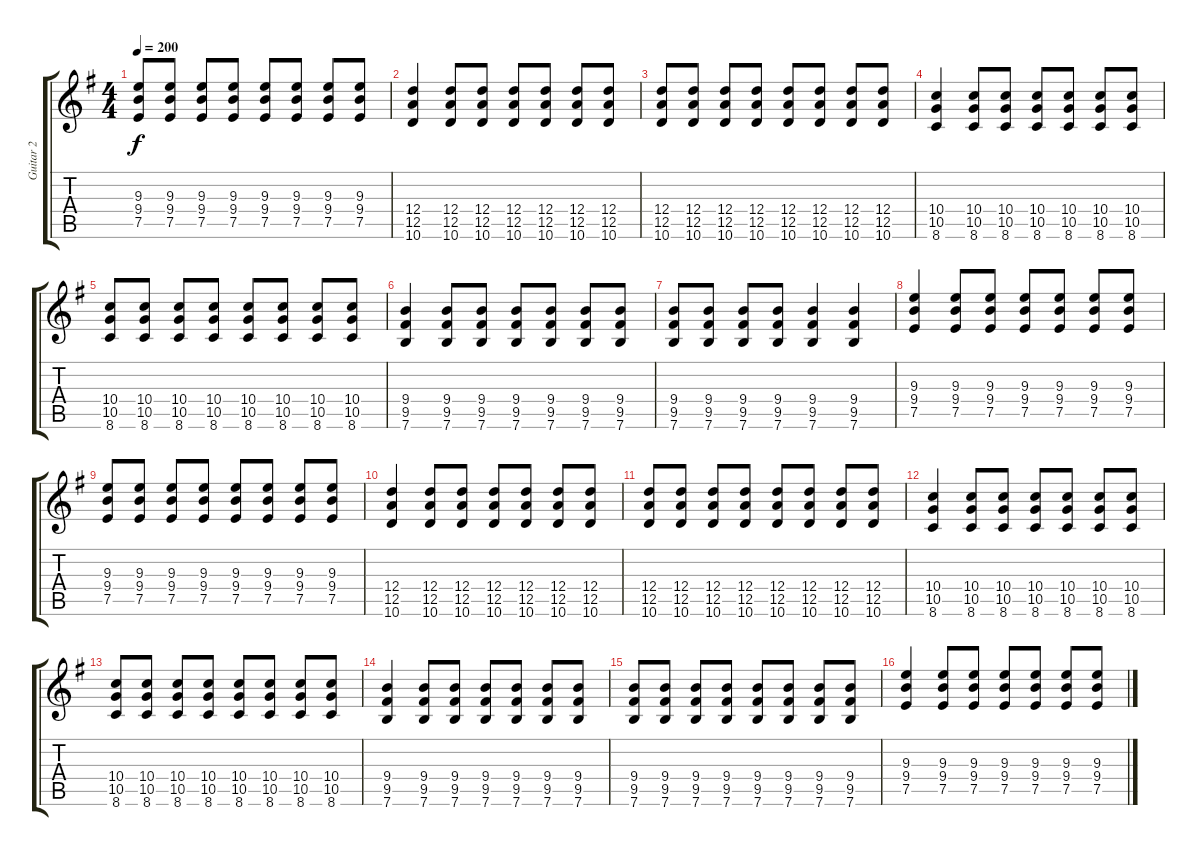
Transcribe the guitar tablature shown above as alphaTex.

\track ("Guitar 2" "Guitar 2") {instrument distortionguitar}
\staff {score tabs}
\tuning (E4 B3 G3 D3 A2 E2) {hide}
\ts (4 4)
\tempo 200
\clef g2
\ks eminor
(9.3 9.4 7.5).8{dy f} (9.3 9.4 7.5).8 (9.3 9.4 7.5).8 (9.3 9.4 7.5).8 (9.3 9.4 7.5).8 (9.3 9.4 7.5).8 (9.3 9.4 7.5).8 (9.3 9.4 7.5).8 |
(12.4 12.5 10.6).4 (12.4 12.5 10.6).8 (12.4 12.5 10.6).8 (12.4 12.5 10.6).8 (12.4 12.5 10.6).8 (12.4 12.5 10.6).8 (12.4 12.5 10.6).8 |
(12.4 12.5 10.6).8 (12.4 12.5 10.6).8 (12.4 12.5 10.6).8 (12.4 12.5 10.6).8 (12.4 12.5 10.6).8 (12.4 12.5 10.6).8 (12.4 12.5 10.6).8 (12.4 12.5 10.6).8 |
(10.4 10.5 8.6).4 (10.4 10.5 8.6).8 (10.4 10.5 8.6).8 (10.4 10.5 8.6).8 (10.4 10.5 8.6).8 (10.4 10.5 8.6).8 (10.4 10.5 8.6).8 |
(10.4 10.5 8.6).8 (10.4 10.5 8.6).8 (10.4 10.5 8.6).8 (10.4 10.5 8.6).8 (10.4 10.5 8.6).8 (10.4 10.5 8.6).8 (10.4 10.5 8.6).8 (10.4 10.5 8.6).8 |
(9.4 9.5 7.6).4 (9.4 9.5 7.6).8 (9.4 9.5 7.6).8 (9.4 9.5 7.6).8 (9.4 9.5 7.6).8 (9.4 9.5 7.6).8 (9.4 9.5 7.6).8 |
(9.4 9.5 7.6).8 (9.4 9.5 7.6).8 (9.4 9.5 7.6).8 (9.4 9.5 7.6).8 (9.4 9.5 7.6).4 (9.4 9.5 7.6).4 |
(9.3 9.4 7.5).4 (9.3 9.4 7.5).8 (9.3 9.4 7.5).8 (9.3 9.4 7.5).8 (9.3 9.4 7.5).8 (9.3 9.4 7.5).8 (9.3 9.4 7.5).8 |
(9.3 9.4 7.5).8 (9.3 9.4 7.5).8 (9.3 9.4 7.5).8 (9.3 9.4 7.5).8 (9.3 9.4 7.5).8 (9.3 9.4 7.5).8 (9.3 9.4 7.5).8 (9.3 9.4 7.5).8 |
(12.4 12.5 10.6).4 (12.4 12.5 10.6).8 (12.4 12.5 10.6).8 (12.4 12.5 10.6).8 (12.4 12.5 10.6).8 (12.4 12.5 10.6).8 (12.4 12.5 10.6).8 |
(12.4 12.5 10.6).8 (12.4 12.5 10.6).8 (12.4 12.5 10.6).8 (12.4 12.5 10.6).8 (12.4 12.5 10.6).8 (12.4 12.5 10.6).8 (12.4 12.5 10.6).8 (12.4 12.5 10.6).8 |
(10.4 10.5 8.6).4 (10.4 10.5 8.6).8 (10.4 10.5 8.6).8 (10.4 10.5 8.6).8 (10.4 10.5 8.6).8 (10.4 10.5 8.6).8 (10.4 10.5 8.6).8 |
(10.4 10.5 8.6).8 (10.4 10.5 8.6).8 (10.4 10.5 8.6).8 (10.4 10.5 8.6).8 (10.4 10.5 8.6).8 (10.4 10.5 8.6).8 (10.4 10.5 8.6).8 (10.4 10.5 8.6).8 |
(9.4 9.5 7.6).4 (9.4 9.5 7.6).8 (9.4 9.5 7.6).8 (9.4 9.5 7.6).8 (9.4 9.5 7.6).8 (9.4 9.5 7.6).8 (9.4 9.5 7.6).8 |
(9.4 9.5 7.6).8 (9.4 9.5 7.6).8 (9.4 9.5 7.6).8 (9.4 9.5 7.6).8 (9.4 9.5 7.6).8 (9.4 9.5 7.6).8 (9.4 9.5 7.6).8 (9.4 9.5 7.6).8 |
(9.3 9.4 7.5).4 (9.3 9.4 7.5).8 (9.3 9.4 7.5).8 (9.3 9.4 7.5).8 (9.3 9.4 7.5).8 (9.3 9.4 7.5).8 (9.3 9.4 7.5).8
